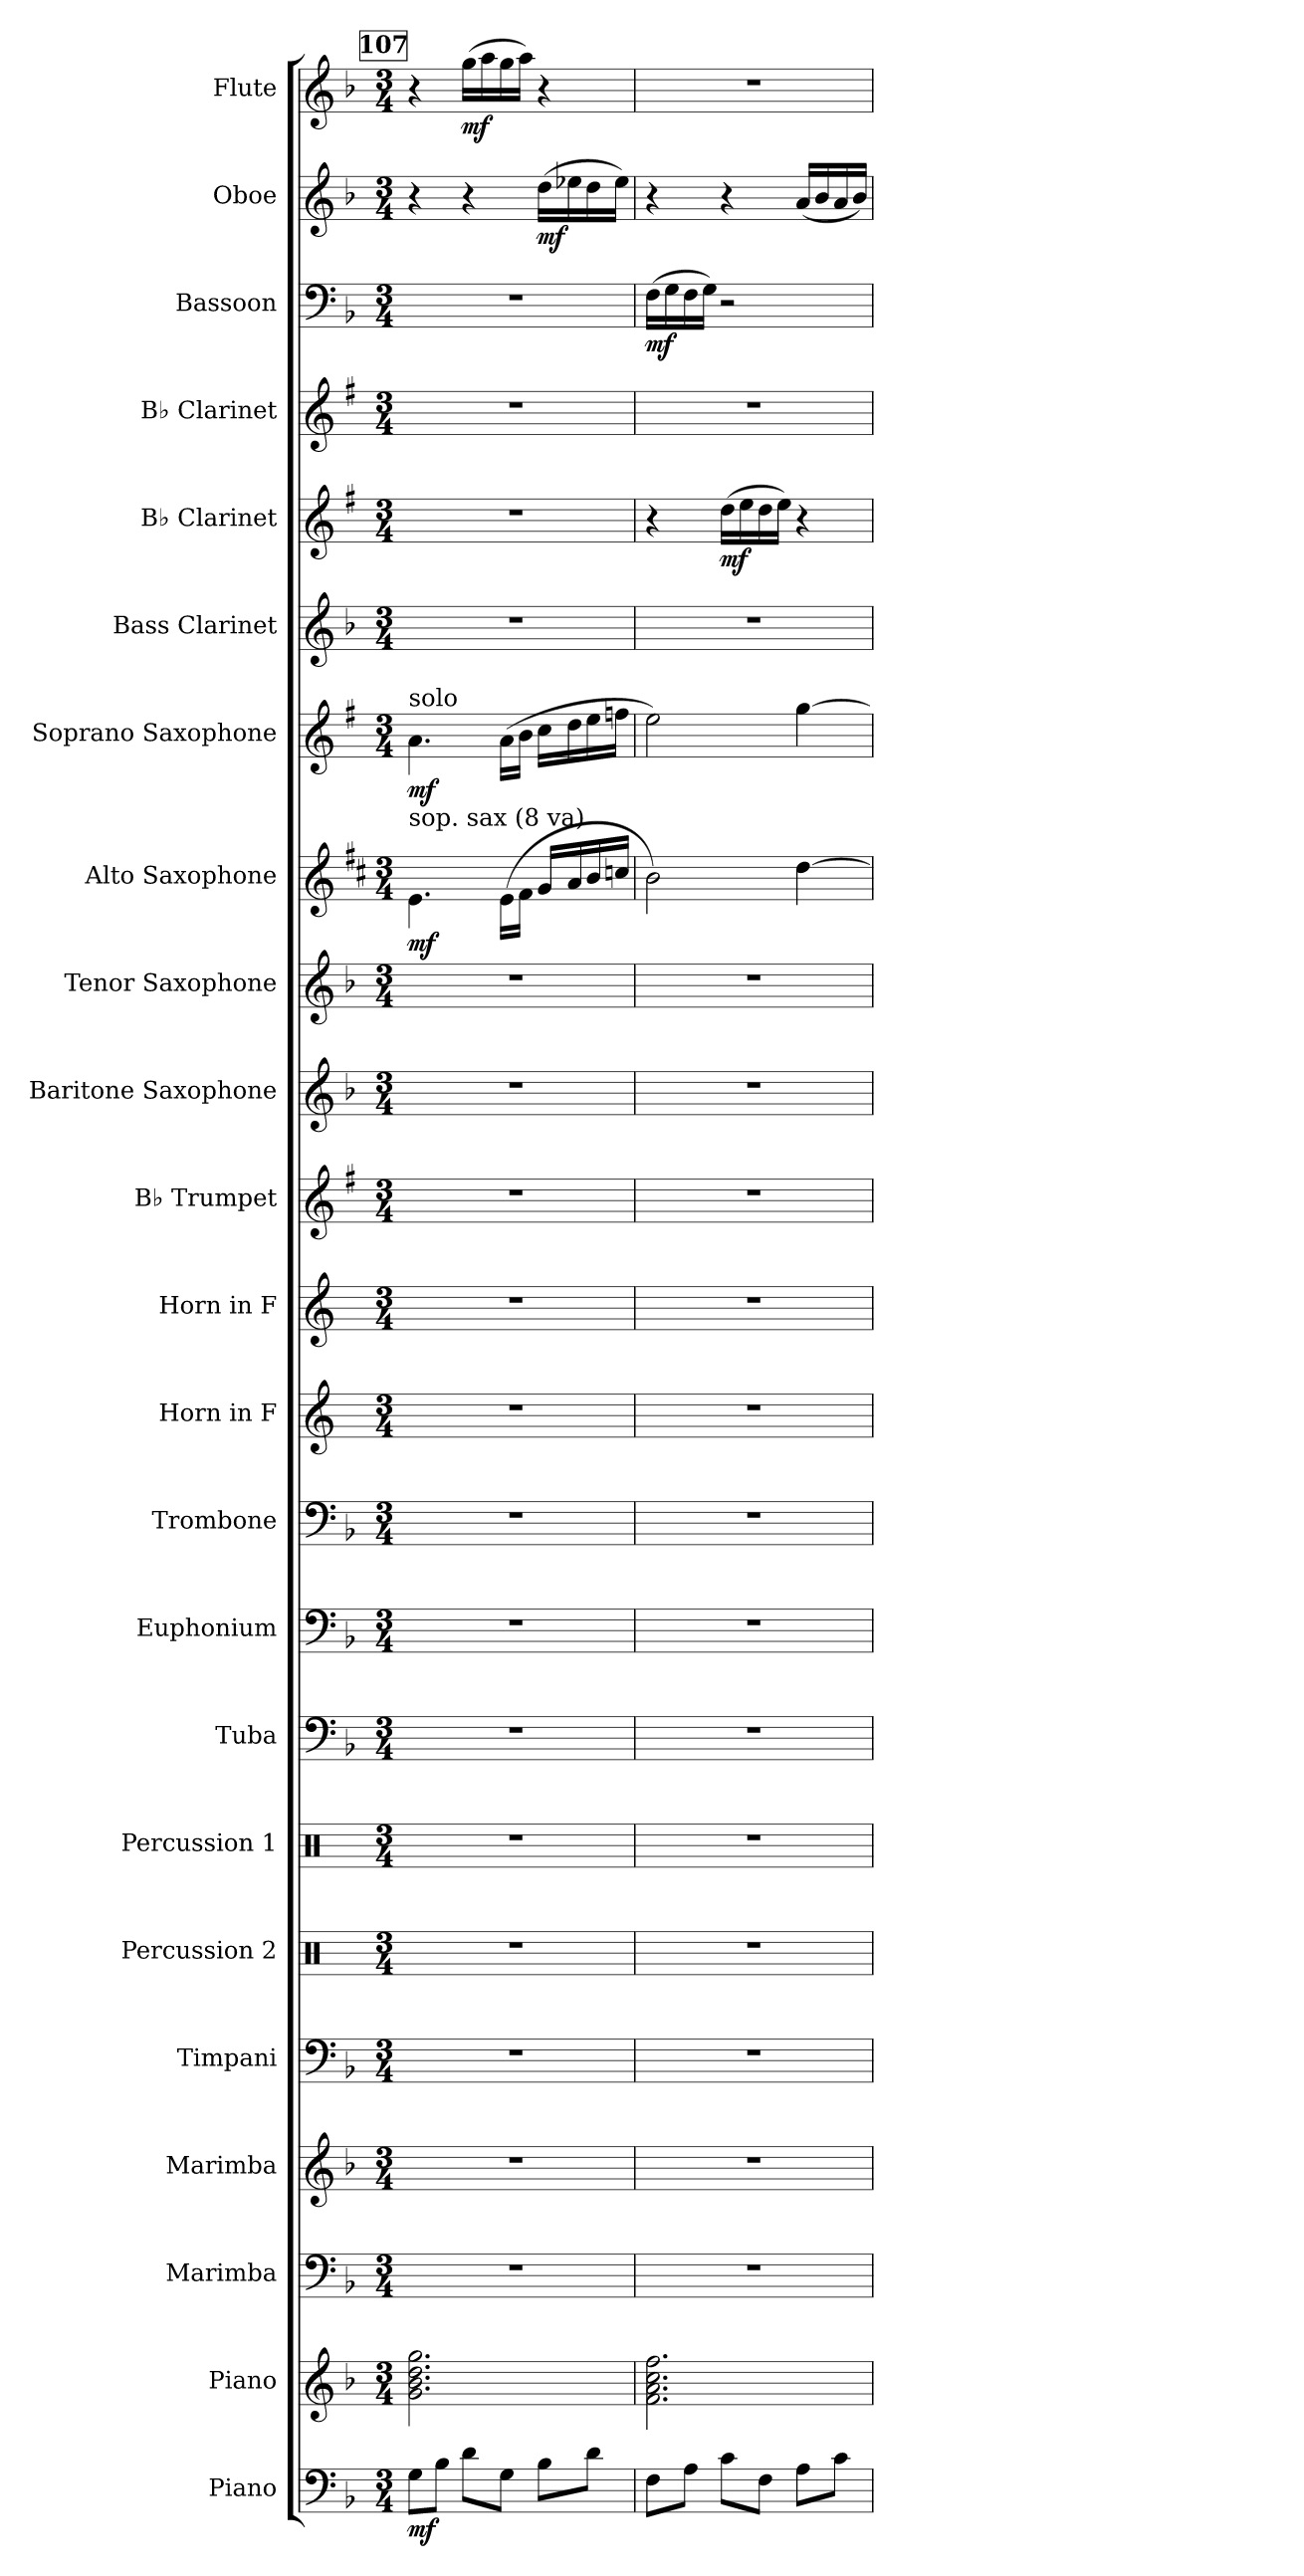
**kern	**dynam	**kern	**kern	**kern	**kern	**kern	**kern	**kern	**kern	**kern	**kern	**kern	**kern	**kern	**kern	**kern	**dynam	**kern	**dynam	**kern	**kern	**dynam	**kern	**kern	**dynam	**kern	**dynam	**kern	**dynam
*part23	*part23	*part22	*part21	*part20	*part19	*part18	*part17	*part16	*part15	*part14	*part13	*part12	*part11	*part10	*part9	*part8	*part8	*part7	*part7	*part6	*part5	*part5	*part4	*part3	*part3	*part2	*part2	*part1	*part1
*staff23	*staff23	*staff22	*staff21	*staff20	*staff19	*staff18	*staff17	*staff16	*staff15	*staff14	*staff13	*staff12	*staff11	*staff10	*staff9	*staff8	*staff8	*staff7	*staff7	*staff6	*staff5	*staff5	*staff4	*staff3	*staff3	*staff2	*staff2	*staff1	*staff1
*I"Piano	*	*I"Piano	*I"Marimba	*I"Marimba	*I"Timpani	*I"Percussion 2	*I"Percussion 1	*I"Tuba	*I"Euphonium	*I"Trombone	*I"Horn in F	*I"Horn in F	*I"B♭ Trumpet	*I"Baritone Saxophone	*I"Tenor Saxophone	*I"Alto Saxophone	*	*I"Soprano Saxophone	*	*I"Bass Clarinet	*I"B♭ Clarinet	*	*I"B♭ Clarinet	*I"Bassoon	*	*I"Oboe	*	*I"Flute	*
*I'Pno.	*	*I'Pno.	*I'Mrm.	*I'Mrm.	*I'Timp.	*I'Pr. 2	*I'Pr. 1	*I'Tu.	*I'Eu.	*I'Trb.	*	*	*I'B♭ Tpt.	*I'Bar. Sax.	*I'T. Sax.	*I'A. Sax.	*	*I'S. Sax.	*	*I'B. Cl.	*I'B♭ Cl.	*	*I'B♭ Cl.	*I'Bsn.	*	*I'Ob.	*	*I'Fl.	*
*clefF4	*	*clefG2	*clefF4	*clefG2	*clefF4	*clefX	*clefX	*clefF4	*clefF4	*clefF4	*clefG2	*clefG2	*clefG2	*clefG2	*clefG2	*clefG2	*	*clefG2	*	*clefG2	*clefG2	*	*clefG2	*clefF4	*	*clefG2	*	*clefG2	*
*	*	*	*	*	*	*	*	*	*	*	*ITrd4c7	*ITrd4c7	*ITrd1c2	*ITrd12c21	*ITrd8c14	*ITrd5c9	*	*ITrd1c2	*	*ITrd8c14	*ITrd1c2	*	*ITrd1c2	*	*	*	*	*	*
*k[b-]	*	*k[b-]	*k[b-]	*k[b-]	*k[b-]	*k[]	*k[]	*k[b-]	*k[b-]	*k[b-]	*k[b-]	*k[b-]	*k[b-]	*k[b-]	*k[b-]	*k[b-]	*	*k[b-]	*	*k[b-]	*k[b-]	*	*k[b-]	*k[b-]	*	*k[b-]	*	*k[b-]	*
*M3/4	*	*M3/4	*M3/4	*M3/4	*M3/4	*M3/4	*M3/4	*M3/4	*M3/4	*M3/4	*M3/4	*M3/4	*M3/4	*M3/4	*M3/4	*M3/4	*	*M3/4	*	*M3/4	*M3/4	*	*M3/4	*M3/4	*	*M3/4	*	*M3/4	*
!!LO:REH:place=s1:a:B:fs=14:t=107
=107	=107	=107	=107	=107	=107	=107	=107	=107	=107	=107	=107	=107	=107	=107	=107	=107	=107	=107	=107	=107	=107	=107	=107	=107	=107	=107	=107	=107	=107
!	!	!	!	!	!	!	!	!	!	!	!	!	!	!	!	!	!	!LO:TX:a:t=solo	!	!	!	!	!	!	!	!	!	!	!
!	!	!	!	!	!	!	!	!	!	!	!	!	!	!	!	!LO:TX:a:t=sop. sax (8 va)	!	!	!	!	!	!	!	!	!	!	!	!	!
!	!LO:DY:b	!	!	!	!	!	!	!	!	!	!	!	!	!	!	!	!LO:DY:b	!	!LO:DY:b	!	!	!	!	!	!	!	!	!	!
8G\L	mf	2.g\ 2.b-\ 2.dd\ 2.gg\	2.r	2.r	2.r	2.r	2.r	2.r	2.r	2.r	2.r	2.r	2.r	2.r	2.r	4.G\	mf	4.g\	mf	2.r	2.r	.	2.r	2.r	.	4r	.	4r	.
8B-\J	.	.	.	.	.	.	.	.	.	.	.	.	.	.	.	.	.	.	.	.	.	.	.	.	.	.	.	.	.
!	!	!	!	!	!	!	!	!	!	!	!	!	!	!	!	!	!	!	!	!	!	!	!	!	!	!	!	!	!LO:DY:b
8d\L	.	.	.	.	.	.	.	.	.	.	.	.	.	.	.	.	.	.	.	.	.	.	.	.	.	4r	.	(16gg\LL	mf
.	.	.	.	.	.	.	.	.	.	.	.	.	.	.	.	.	.	.	.	.	.	.	.	.	.	.	.	16aa\	.
8G\J	.	.	.	.	.	.	.	.	.	.	.	.	.	.	.	(16G\LL	.	(16g\LL	.	.	.	.	.	.	.	.	.	16gg\	.
.	.	.	.	.	.	.	.	.	.	.	.	.	.	.	.	16A\JJ	.	16a\JJ	.	.	.	.	.	.	.	.	.	16aa\JJ)	.
!	!	!	!	!	!	!	!	!	!	!	!	!	!	!	!	!	!	!	!	!	!	!	!	!	!	!	!LO:DY:b	!	!
8B-\L	.	.	.	.	.	.	.	.	.	.	.	.	.	.	.	16B-/LL	.	16b-\LL	.	.	.	.	.	.	.	(16dd\LL	mf	4r	.
.	.	.	.	.	.	.	.	.	.	.	.	.	.	.	.	16c/	.	16cc\	.	.	.	.	.	.	.	16ee-X\	.	.	.
8d\J	.	.	.	.	.	.	.	.	.	.	.	.	.	.	.	16d/	.	16dd\	.	.	.	.	.	.	.	16dd\	.	.	.
.	.	.	.	.	.	.	.	.	.	.	.	.	.	.	.	16e-X/JJ	.	16ee-X\JJ	.	.	.	.	.	.	.	16ee-\JJ)	.	.	.
=108	=108	=108	=108	=108	=108	=108	=108	=108	=108	=108	=108	=108	=108	=108	=108	=108	=108	=108	=108	=108	=108	=108	=108	=108	=108	=108	=108	=108	=108
!	!	!	!	!	!	!	!	!	!	!	!	!	!	!	!	!	!	!	!	!	!	!	!	!	!LO:DY:b	!	!	!	!
8F\L	.	2.f\ 2.a\ 2.cc\ 2.ff\	2.r	2.r	2.r	2.r	2.r	2.r	2.r	2.r	2.r	2.r	2.r	2.r	2.r	2d\)	.	2dd\)	.	2.r	4r	.	2.r	(16F\LL	mf	4r	.	2.r	.
.	.	.	.	.	.	.	.	.	.	.	.	.	.	.	.	.	.	.	.	.	.	.	.	16G\	.	.	.	.	.
8A\J	.	.	.	.	.	.	.	.	.	.	.	.	.	.	.	.	.	.	.	.	.	.	.	16F\	.	.	.	.	.
.	.	.	.	.	.	.	.	.	.	.	.	.	.	.	.	.	.	.	.	.	.	.	.	16G\JJ)	.	.	.	.	.
!	!	!	!	!	!	!	!	!	!	!	!	!	!	!	!	!	!	!	!	!	!	!LO:DY:b	!	!	!	!	!	!	!
8c\L	.	.	.	.	.	.	.	.	.	.	.	.	.	.	.	.	.	.	.	.	(16cc\LL	mf	.	2r	.	4r	.	.	.
.	.	.	.	.	.	.	.	.	.	.	.	.	.	.	.	.	.	.	.	.	16dd\	.	.	.	.	.	.	.	.
8F\J	.	.	.	.	.	.	.	.	.	.	.	.	.	.	.	.	.	.	.	.	16cc\	.	.	.	.	.	.	.	.
.	.	.	.	.	.	.	.	.	.	.	.	.	.	.	.	.	.	.	.	.	16dd\JJ)	.	.	.	.	.	.	.	.
8A\L	.	.	.	.	.	.	.	.	.	.	.	.	.	.	.	[4f\	.	[4ff\	.	.	4r	.	.	.	.	(16a/LL	.	.	.
.	.	.	.	.	.	.	.	.	.	.	.	.	.	.	.	.	.	.	.	.	.	.	.	.	.	16b-/	.	.	.
8c\J	.	.	.	.	.	.	.	.	.	.	.	.	.	.	.	.	.	.	.	.	.	.	.	.	.	16a/	.	.	.
.	.	.	.	.	.	.	.	.	.	.	.	.	.	.	.	.	.	.	.	.	.	.	.	.	.	16b-/JJ)	.	.	.
=	=	=	=	=	=	=	=	=	=	=	=	=	=	=	=	=	=	=	=	=	=	=	=	=	=	=	=	=	=
*-	*-	*-	*-	*-	*-	*-	*-	*-	*-	*-	*-	*-	*-	*-	*-	*-	*-	*-	*-	*-	*-	*-	*-	*-	*-	*-	*-	*-	*-
